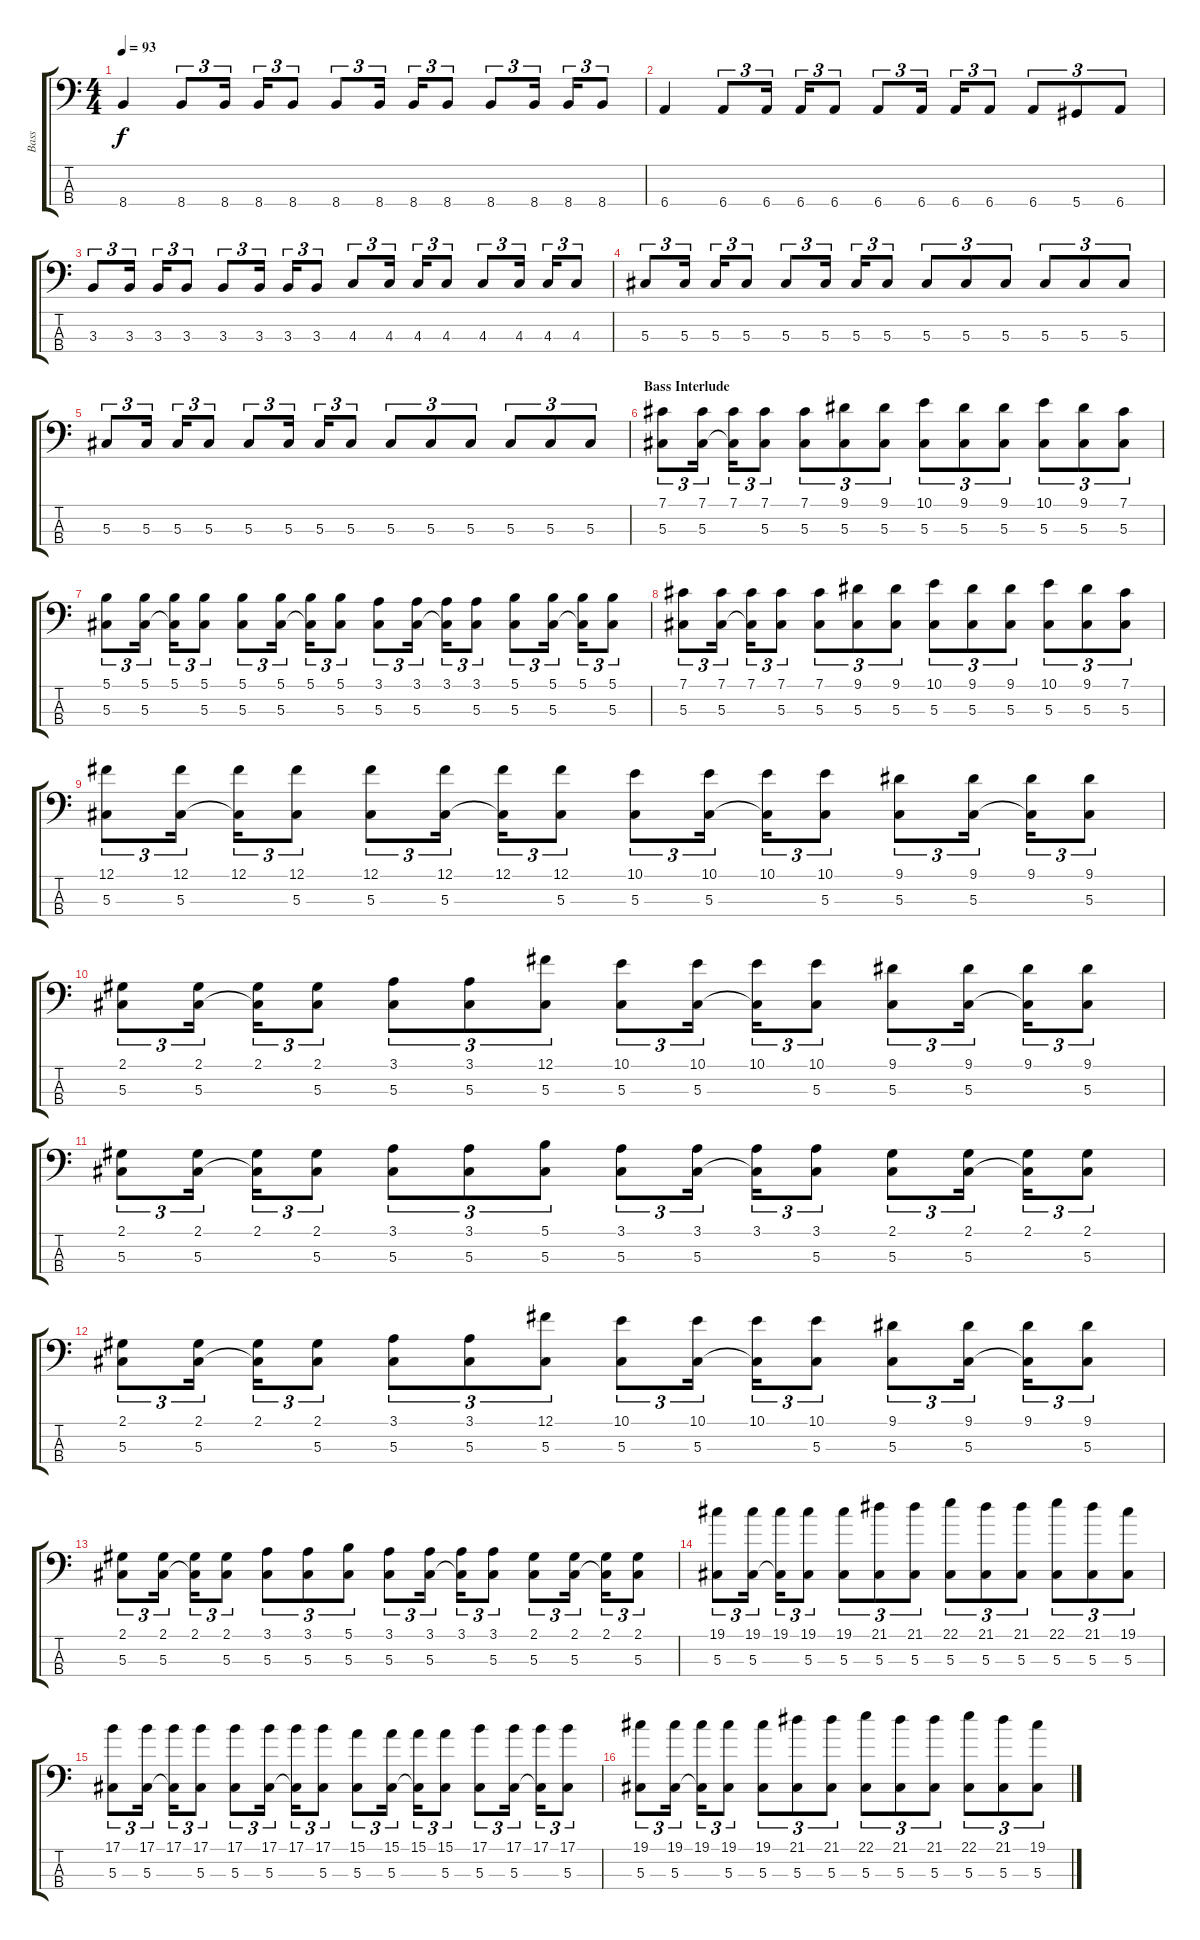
\track ("Bass" "Bass") {instrument electricbasspick}
\staff {score tabs}
\tuning (Gb2 Db2 Ab1 Eb1) {hide}
\ts (4 4)
\tempo 93
\clef f4
\ks c
8.4.4{dy f} 8.4.8{tu (3 2)} 8.4.16{tu (3 2)} 8.4.16{tu (3 2)} 8.4.8{tu (3 2)} 8.4.8{tu (3 2)} 8.4.16{tu (3 2)} 8.4.16{tu (3 2)} 8.4.8{tu (3 2)} 8.4.8{tu (3 2)} 8.4.16{tu (3 2)} 8.4.16{tu (3 2)} 8.4.8{tu (3 2)} |
6.4.4 6.4.8{tu (3 2)} 6.4.16{tu (3 2)} 6.4.16{tu (3 2)} 6.4.8{tu (3 2)} 6.4.8{tu (3 2)} 6.4.16{tu (3 2)} 6.4.16{tu (3 2)} 6.4.8{tu (3 2)} 6.4.8{tu (3 2)} 5.4.8{tu (3 2)} 6.4.8{tu (3 2)} |
3.3.8{tu (3 2)} 3.3.16{tu (3 2)} 3.3.16{tu (3 2)} 3.3.8{tu (3 2)} 3.3.8{tu (3 2)} 3.3.16{tu (3 2)} 3.3.16{tu (3 2)} 3.3.8{tu (3 2)} 4.3.8{tu (3 2)} 4.3.16{tu (3 2)} 4.3.16{tu (3 2)} 4.3.8{tu (3 2)} 4.3.8{tu (3 2)} 4.3.16{tu (3 2)} 4.3.16{tu (3 2)} 4.3.8{tu (3 2)} |
5.3.8{tu (3 2)} 5.3.16{tu (3 2)} 5.3.16{tu (3 2)} 5.3.8{tu (3 2)} 5.3.8{tu (3 2)} 5.3.16{tu (3 2)} 5.3.16{tu (3 2)} 5.3.8{tu (3 2)} 5.3.8{tu (3 2)} 5.3.8{tu (3 2)} 5.3.8{tu (3 2)} 5.3.8{tu (3 2)} 5.3.8{tu (3 2)} 5.3.8{tu (3 2)} |
5.3.8{tu (3 2)} 5.3.16{tu (3 2)} 5.3.16{tu (3 2)} 5.3.8{tu (3 2)} 5.3.8{tu (3 2)} 5.3.16{tu (3 2)} 5.3.16{tu (3 2)} 5.3.8{tu (3 2)} 5.3.8{tu (3 2)} 5.3.8{tu (3 2)} 5.3.8{tu (3 2)} 5.3.8{tu (3 2)} 5.3.8{tu (3 2)} 5.3.8{tu (3 2)} |
\section ("" "Bass Interlude")
(7.1 5.3).8{tu (3 2)} (7.1 5.3).16{tu (3 2)} (7.1 5.3{t}).16{tu (3 2)} (7.1 5.3).8{tu (3 2)} (7.1 5.3).8{tu (3 2)} (9.1 5.3).8{tu (3 2)} (9.1 5.3).8{tu (3 2)} (10.1 5.3).8{tu (3 2)} (9.1 5.3).8{tu (3 2)} (9.1 5.3).8{tu (3 2)} (10.1 5.3).8{tu (3 2)} (9.1 5.3).8{tu (3 2)} (7.1 5.3).8{tu (3 2)} |
(5.1 5.3).8{tu (3 2)} (5.1 5.3).16{tu (3 2)} (5.1 5.3{t}).16{tu (3 2)} (5.1 5.3).8{tu (3 2)} (5.1 5.3).8{tu (3 2)} (5.1 5.3).16{tu (3 2)} (5.1 5.3{t}).16{tu (3 2)} (5.1 5.3).8{tu (3 2)} (3.1 5.3).8{tu (3 2)} (3.1 5.3).16{tu (3 2)} (3.1 5.3{t}).16{tu (3 2)} (3.1 5.3).8{tu (3 2)} (5.1 5.3).8{tu (3 2)} (5.1 5.3).16{tu (3 2)} (5.1 5.3{t}).16{tu (3 2)} (5.1 5.3).8{tu (3 2)} |
(7.1 5.3).8{tu (3 2)} (7.1 5.3).16{tu (3 2)} (7.1 5.3{t}).16{tu (3 2)} (7.1 5.3).8{tu (3 2)} (7.1 5.3).8{tu (3 2)} (9.1 5.3).8{tu (3 2)} (9.1 5.3).8{tu (3 2)} (10.1 5.3).8{tu (3 2)} (9.1 5.3).8{tu (3 2)} (9.1 5.3).8{tu (3 2)} (10.1 5.3).8{tu (3 2)} (9.1 5.3).8{tu (3 2)} (7.1 5.3).8{tu (3 2)} |
(12.1 5.3).8{tu (3 2)} (12.1 5.3).16{tu (3 2)} (12.1 5.3{t}).16{tu (3 2)} (12.1 5.3).8{tu (3 2)} (12.1 5.3).8{tu (3 2)} (12.1 5.3).16{tu (3 2)} (12.1 5.3{t}).16{tu (3 2)} (12.1 5.3).8{tu (3 2)} (10.1 5.3).8{tu (3 2)} (10.1 5.3).16{tu (3 2)} (10.1 5.3{t}).16{tu (3 2)} (10.1 5.3).8{tu (3 2)} (9.1 5.3).8{tu (3 2)} (9.1 5.3).16{tu (3 2)} (9.1 5.3{t}).16{tu (3 2)} (9.1 5.3).8{tu (3 2)} |
(2.1 5.3).8{tu (3 2)} (2.1 5.3).16{tu (3 2)} (2.1 5.3{t}).16{tu (3 2)} (2.1 5.3).8{tu (3 2)} (3.1 5.3).8{tu (3 2)} (3.1 5.3).8{tu (3 2)} (12.1 5.3).8{tu (3 2)} (10.1 5.3).8{tu (3 2)} (10.1 5.3).16{tu (3 2)} (10.1 5.3{t}).16{tu (3 2)} (10.1 5.3).8{tu (3 2)} (9.1 5.3).8{tu (3 2)} (9.1 5.3).16{tu (3 2)} (9.1 5.3{t}).16{tu (3 2)} (9.1 5.3).8{tu (3 2)} |
(2.1 5.3).8{tu (3 2)} (2.1 5.3).16{tu (3 2)} (2.1 5.3{t}).16{tu (3 2)} (2.1 5.3).8{tu (3 2)} (3.1 5.3).8{tu (3 2)} (3.1 5.3).8{tu (3 2)} (5.1 5.3).8{tu (3 2)} (3.1 5.3).8{tu (3 2)} (3.1 5.3).16{tu (3 2)} (3.1 5.3{t}).16{tu (3 2)} (3.1 5.3).8{tu (3 2)} (2.1 5.3).8{tu (3 2)} (2.1 5.3).16{tu (3 2)} (2.1 5.3{t}).16{tu (3 2)} (2.1 5.3).8{tu (3 2)} |
(2.1 5.3).8{tu (3 2)} (2.1 5.3).16{tu (3 2)} (2.1 5.3{t}).16{tu (3 2)} (2.1 5.3).8{tu (3 2)} (3.1 5.3).8{tu (3 2)} (3.1 5.3).8{tu (3 2)} (12.1 5.3).8{tu (3 2)} (10.1 5.3).8{tu (3 2)} (10.1 5.3).16{tu (3 2)} (10.1 5.3{t}).16{tu (3 2)} (10.1 5.3).8{tu (3 2)} (9.1 5.3).8{tu (3 2)} (9.1 5.3).16{tu (3 2)} (9.1 5.3{t}).16{tu (3 2)} (9.1 5.3).8{tu (3 2)} |
(2.1 5.3).8{tu (3 2)} (2.1 5.3).16{tu (3 2)} (2.1 5.3{t}).16{tu (3 2)} (2.1 5.3).8{tu (3 2)} (3.1 5.3).8{tu (3 2)} (3.1 5.3).8{tu (3 2)} (5.1 5.3).8{tu (3 2)} (3.1 5.3).8{tu (3 2)} (3.1 5.3).16{tu (3 2)} (3.1 5.3{t}).16{tu (3 2)} (3.1 5.3).8{tu (3 2)} (2.1 5.3).8{tu (3 2)} (2.1 5.3).16{tu (3 2)} (2.1 5.3{t}).16{tu (3 2)} (2.1 5.3).8{tu (3 2)} |
(19.1 5.3).8{tu (3 2)} (19.1 5.3).16{tu (3 2)} (19.1 5.3{t}).16{tu (3 2)} (19.1 5.3).8{tu (3 2)} (19.1 5.3).8{tu (3 2)} (21.1 5.3).8{tu (3 2)} (21.1 5.3).8{tu (3 2)} (22.1 5.3).8{tu (3 2)} (21.1 5.3).8{tu (3 2)} (21.1 5.3).8{tu (3 2)} (22.1 5.3).8{tu (3 2)} (21.1 5.3).8{tu (3 2)} (19.1 5.3).8{tu (3 2)} |
(17.1 5.3).8{tu (3 2)} (17.1 5.3).16{tu (3 2)} (17.1 5.3{t}).16{tu (3 2)} (17.1 5.3).8{tu (3 2)} (17.1 5.3).8{tu (3 2)} (17.1 5.3).16{tu (3 2)} (17.1 5.3{t}).16{tu (3 2)} (17.1 5.3).8{tu (3 2)} (15.1 5.3).8{tu (3 2)} (15.1 5.3).16{tu (3 2)} (15.1 5.3{t}).16{tu (3 2)} (15.1 5.3).8{tu (3 2)} (17.1 5.3).8{tu (3 2)} (17.1 5.3).16{tu (3 2)} (17.1 5.3{t}).16{tu (3 2)} (17.1 5.3).8{tu (3 2)} |
(19.1 5.3).8{tu (3 2)} (19.1 5.3).16{tu (3 2)} (19.1 5.3{t}).16{tu (3 2)} (19.1 5.3).8{tu (3 2)} (19.1 5.3).8{tu (3 2)} (21.1 5.3).8{tu (3 2)} (21.1 5.3).8{tu (3 2)} (22.1 5.3).8{tu (3 2)} (21.1 5.3).8{tu (3 2)} (21.1 5.3).8{tu (3 2)} (22.1 5.3).8{tu (3 2)} (21.1 5.3).8{tu (3 2)} (19.1 5.3).8{tu (3 2)}
